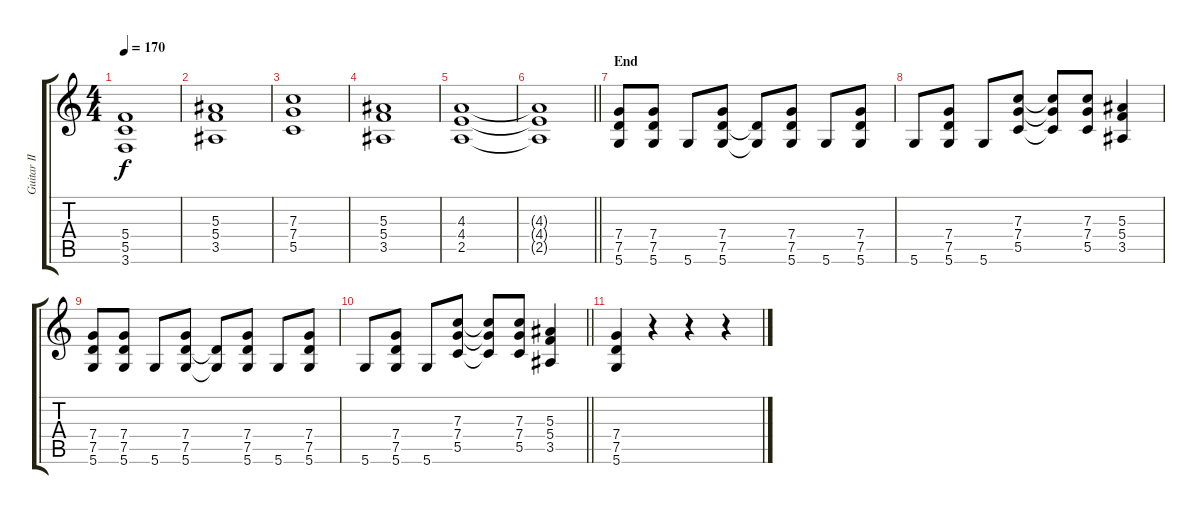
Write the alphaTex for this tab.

\track ("Guitar II" "Guitar II") {instrument distortionguitar}
\staff {score tabs}
\tuning (D4 A3 F3 C3 G2 D2) {hide}
\ts (4 4)
\tempo 170
\clef g2
\ks c
(5.4 5.5 3.6).1{dy f} |
(5.3 5.4 3.5).1 |
(7.3 7.4 5.5).1 |
(5.3 5.4 3.5).1 |
(4.3 4.4 2.5).1 |
\barLineRight lightlight
(4.3{t} 4.4{t} 2.5{t}).1 |
\section ("" "End")
(7.4 7.5 5.6).8 (7.4 7.5 5.6).8 5.6.8 (7.4 7.5 5.6).8 (7.5{t} 5.6{t}).8 (7.4 7.5 5.6).8 5.6.8 (7.4 7.5 5.6).8 |
5.6.8 (7.4 7.5 5.6).8 5.6.8 (7.3 7.4 5.5).8 (7.3{t} 7.4{t} 5.5{t}).8 (7.3 7.4 5.5).8 (5.3 5.4 3.5).4 |
(7.4 7.5 5.6).8 (7.4 7.5 5.6).8 5.6.8 (7.4 7.5 5.6).8 (7.5{t} 5.6{t}).8 (7.4 7.5 5.6).8 5.6.8 (7.4 7.5 5.6).8 |
\barLineRight lightlight
5.6.8 (7.4 7.5 5.6).8 5.6.8 (7.3 7.4 5.5).8 (7.3{t} 7.4{t} 5.5{t}).8 (7.3 7.4 5.5).8 (5.3 5.4 3.5).4 |
(7.4 7.5 5.6).4 r.4 r.4 r.4
